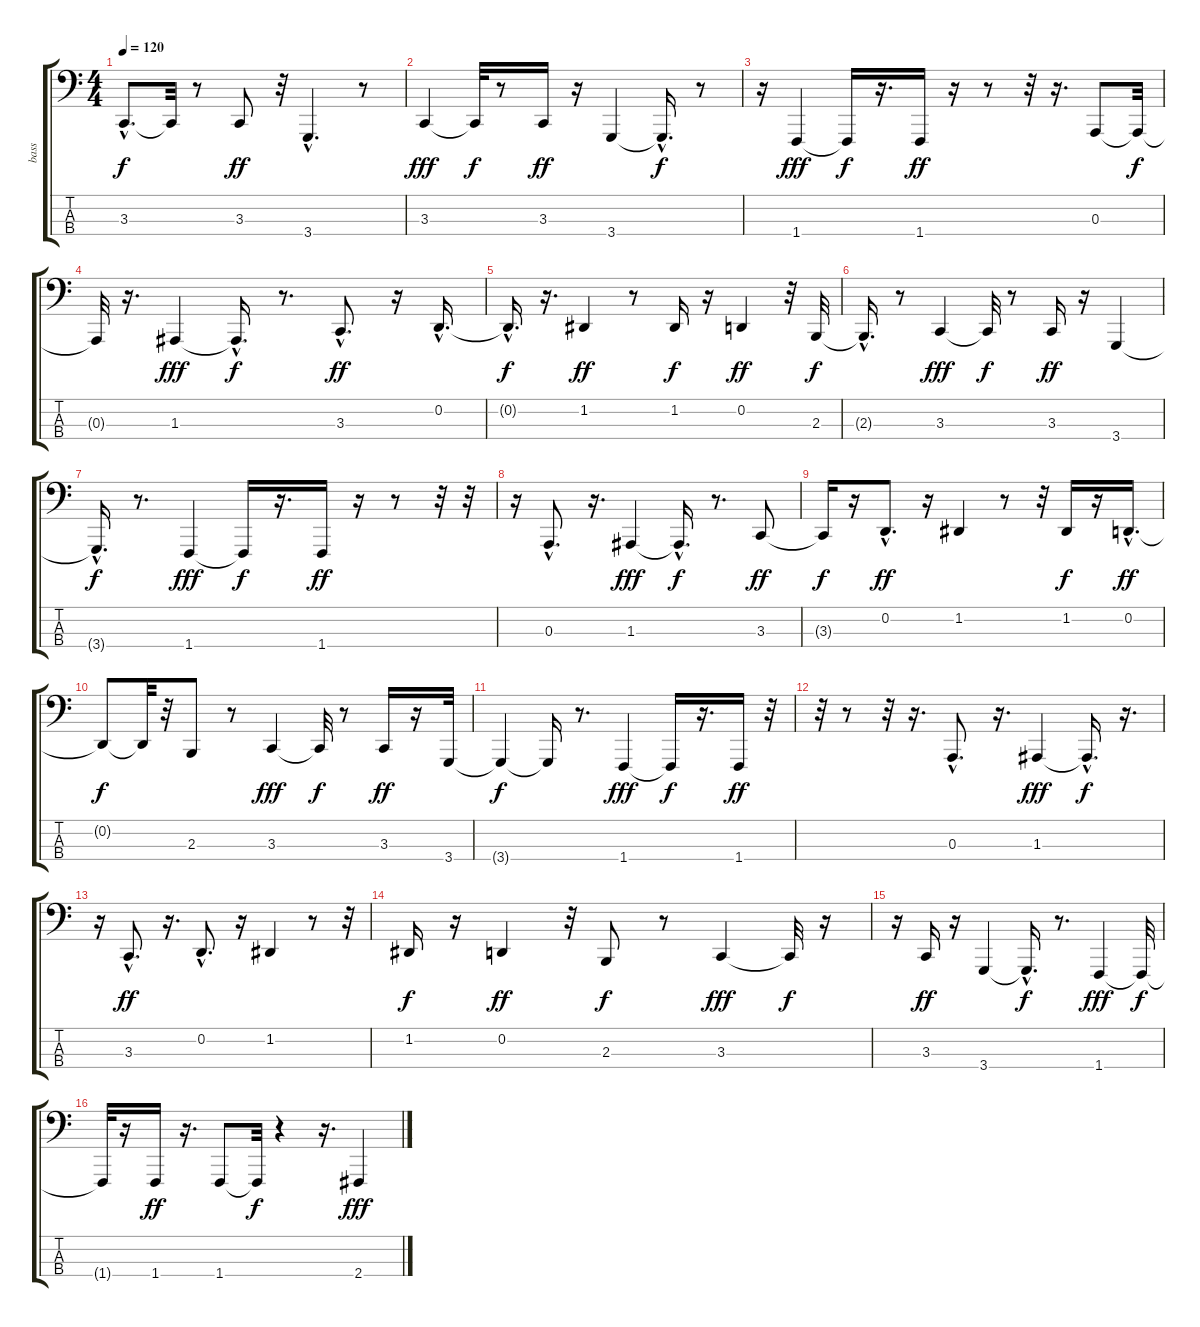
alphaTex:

\track ("bass" "bass") {instrument acousticgrandpiano}
\staff {score tabs}
\tuning (G2 D2 A1 E1) {hide}
\ts (4 4)
\tempo 120
\clef f4
\ks c
3.3{hac t}.8{d dy f} 3.3{t}.32 r.8 3.3.8{dy ff} r.32 3.4{hac}.4{d} r.8 |
3.3.4{dy fff} 3.3{t}.32{dy f} r.8 3.3.16{dy ff} r.16 3.4.4 3.4{hac t}.16{d dy f} r.8 |
r.16 1.4.4{dy fff} 1.4{t}.16{dy f} r.16{d} 1.4.16{dy ff} r.16 r.8 r.32 r.16{d} 0.3.8 0.3{t}.32{dy f} |
0.3{t}.32 r.16{d} 1.3.4{dy fff} 1.3{hac t}.16{d dy f} r.8{d} 3.3{hac}.8{d dy ff} r.16 0.2{hac}.16{d} |
0.2{hac t}.16{d dy f} r.16{d} 1.2.4{dy ff} r.8 1.2.16{dy f} r.16 0.2.4{dy ff} r.32 2.3.32{dy f} |
2.3{hac t}.16{d} r.8 3.3.4{dy fff} 3.3{t}.32{dy f} r.8 3.3.16{dy ff} r.16 3.4.4 |
3.4{hac t}.16{d dy f} r.8{d} 1.4.4{dy fff} 1.4{t}.16{dy f} r.16{d} 1.4.16{dy ff} r.16 r.8 r.32 r.32 |
r.16 0.3{hac}.8{d} r.16{d} 1.3.4{dy fff} 1.3{hac t}.16{d dy f} r.8{d} 3.3.8{dy ff} |
3.3{t}.16{dy f} r.16 0.2{hac}.8{d dy ff} r.16 1.2.4 r.8 r.32 1.2.16{dy f} r.16 0.2{hac}.16{d dy ff} |
0.2{t}.8{dy f} 0.2{t}.32 r.32 2.3.8 r.8 3.3.4{dy fff} 3.3{t}.32{dy f} r.8 3.3.16{dy ff} r.16 3.4.32 |
3.4{t}.4{dy f} 3.4{t}.16 r.8{d} 1.4.4{dy fff} 1.4{t}.16{dy f} r.16{d} 1.4.16{dy ff} r.32 |
r.32 r.8 r.32 r.16{d} 0.3{hac}.8{d} r.16{d} 1.3.4{dy fff} 1.3{hac t}.16{d dy f} r.16{d} |
r.16 3.3{hac}.8{d dy ff} r.16{d} 0.2{hac}.8{d} r.16 1.2.4 r.8 r.32 |
1.2.16{dy f} r.16 0.2.4{dy ff} r.32 2.3.8{dy f} r.8 3.3.4{dy fff} 3.3{t}.32{dy f} r.16 |
r.16 3.3.16{dy ff} r.16 3.4.4 3.4{hac t}.16{d dy f} r.8{d} 1.4.4{dy fff} 1.4{t}.32{dy f} |
1.4{t}.32 r.16 1.4.16{dy ff} r.16{d} 1.4.8 1.4{t}.32{dy f} r.4 r.16{d} 2.4.4{dy fff}
